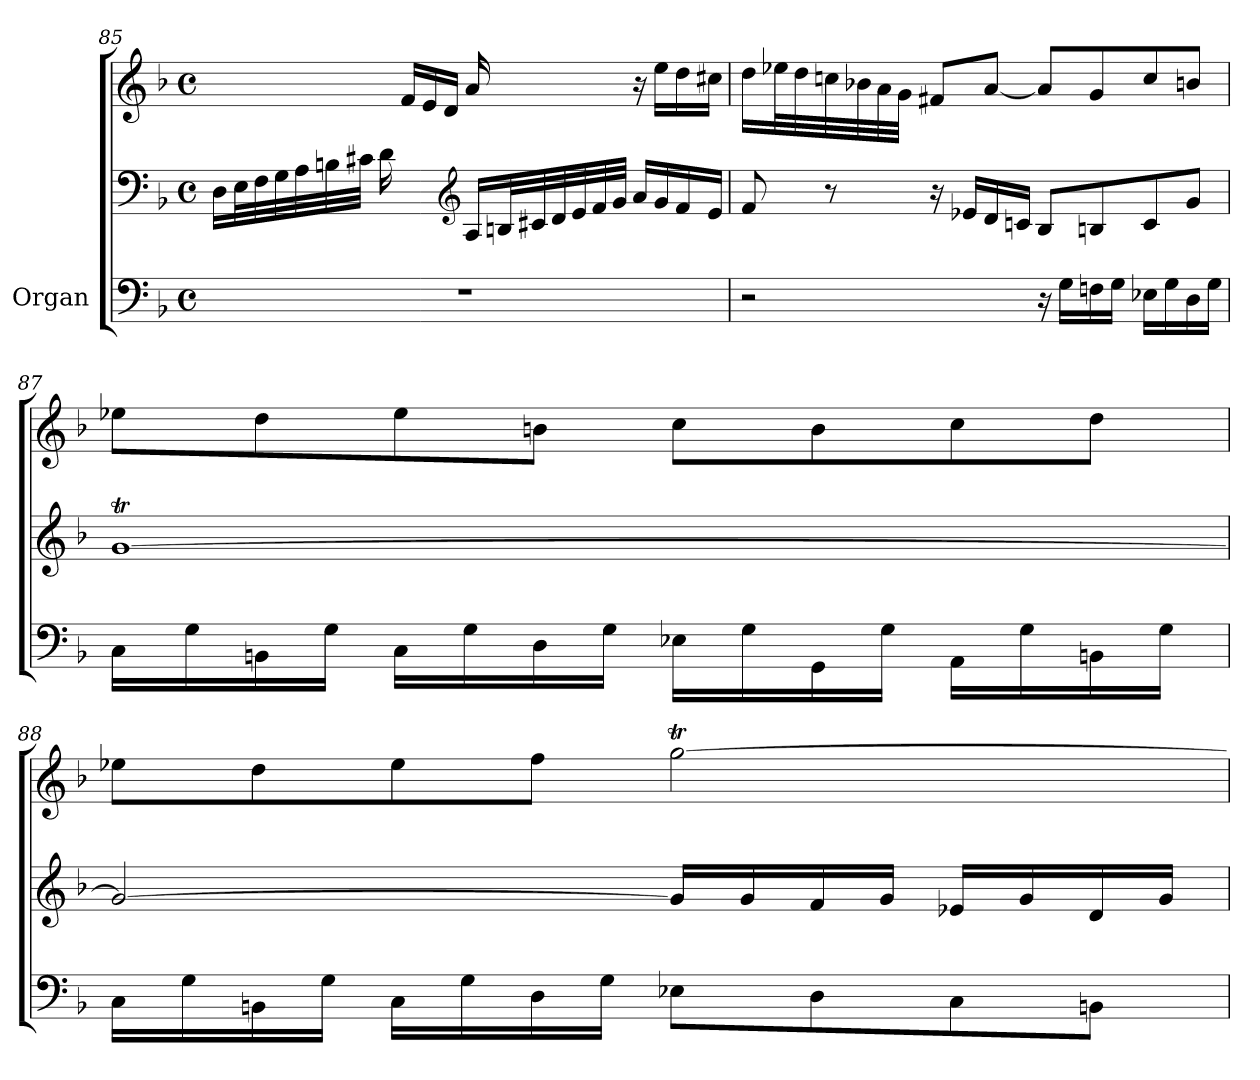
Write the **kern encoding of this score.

**kern	**kern	**kern
*part1	*part1	*part1
*staff3	*staff2	*staff1
*I"Organ	*	*
!!LO:LB:g=z
*clefF4	*clefF4	*clefG2
*k[b-]	*k[b-]	*k[b-]
*M4/4	*M4/4	*M4/4
*met(c)	*met(c)	*met(c)
=85	=85	=85
1r	16D\LL	4ryy
.	32E\L	.
.	32F\	.
.	32G\	.
.	32A\	.
.	32Bn\	.
.	32c#X\JJJ	.
.	16d\	16ryy
.	8.ryy	16f/LL
.	.	16e/
.	.	16d/JJ
*	*clefG2	*
.	16A/LL	16a/
.	32Bn/L	8.ryy
.	32c#X/	.
.	32d/	.
.	32e/	.
.	32f/	.
.	32g/JJJ	.
.	16a/LL	16r
.	16g/	16ee\LL
.	16f/	16dd\
.	16e/JJ	16cc#X\JJ
=86	=86	=86
2r	8f/	16dd\LL
.	.	32ee-X\L
.	.	32dd\
.	8r	32ccn\
.	.	32b-X\
.	.	32a\
.	.	32g\JJJ
.	16r	8f#X/L
.	16e-X/LL	.
.	16d/	[8a/J
.	16cn/JJ	.
16r	8B-/L	8a/L]
16G\LL	.	.
16Fn\	8Bn/	8g/
16G\JJ	.	.
16E-X\LL	8c/	8cc/
16G\	.	.
16D\	8g/J	8bn/J
16G\JJ	.	.
!!LO:PB:g=z
=87	=87	=87
*	*^	*
16C\LL	[1gT	64a!yy	8ee-X\L
.	.	64g!yy	.
.	.	64a!yy	.
.	.	64g!yy	.
16G\	.	64a!yy	.
.	.	64g!yy	.
.	.	64a!yy	.
.	.	64g!yy	.
16BBn\	.	64a!yy	8dd\
.	.	64g!yy	.
.	.	64a!yy	.
.	.	64g!yy	.
16G\JJ	.	64a!yy	.
.	.	64g!yy	.
.	.	64a!yy	.
.	.	64g!yy	.
16C\LL	.	64a!yy	8ee-\
.	.	64g!yy	.
.	.	64a!yy	.
.	.	64g!yy	.
16G\	.	64a!yy	.
.	.	64g!yy	.
.	.	64a!yy	.
.	.	64g!yy	.
16D\	.	64a!yy	8bn\J
.	.	64g!yy	.
.	.	64a!yy	.
.	.	64g!yy	.
16G\JJ	.	64a!yy	.
.	.	64g!yy	.
.	.	64a!yy	.
.	.	64g!yy	.
16E-X\LL	.	64a!yy	8cc\L
.	.	64g!yy	.
.	.	64a!yy	.
.	.	64g!yy	.
16G\	.	64a!yy	.
.	.	64g!yy	.
.	.	64a!yy	.
.	.	64g!yy	.
16GG\	.	64a!yy	8b\
.	.	64g!yy	.
.	.	64a!yy	.
.	.	64g!yy	.
16G\JJ	.	64a!yy	.
.	.	64g!yy	.
.	.	64a!yy	.
.	.	64g!yy	.
16AA\LL	.	64a!yy	8cc\
.	.	64g!yy	.
.	.	64a!yy	.
.	.	64g!yy	.
16G\	.	64a!yy	.
.	.	64g!yy	.
.	.	64a!yy	.
.	.	64g!yy	.
16BBn\	.	64a!yy	8dd\J
.	.	64g!yy	.
.	.	64a!yy	.
.	.	64g!yy	.
16G\JJ	.	64a!yy	.
.	.	64g!yy	.
.	.	64a!yy	.
.	.	64g!yy	.
=88	=88	=88	=88
*	*	*	*^
16C\LL	2g/_	64a!yy	8ee-X\L	2ryy
.	.	64g!yy	.	.
.	.	64a!yy	.	.
.	.	64g!yy	.	.
16G\	.	64a!yy	.	.
.	.	64g!yy	.	.
.	.	64a!yy	.	.
.	.	64g!yy	.	.
16BBn\	.	64a!yy	8dd\	.
.	.	64g!yy	.	.
.	.	64a!yy	.	.
.	.	64g!yy	.	.
16G\JJ	.	64a!yy	.	.
.	.	64g!yy	.	.
.	.	64a!yy	.	.
.	.	64g!yy	.	.
16C\LL	.	64a!yy	8ee-\	.
.	.	64g!yy	.	.
.	.	64a!yy	.	.
.	.	64g!yy	.	.
16G\	.	64a!yy	.	.
.	.	64g!yy	.	.
.	.	64a!yy	.	.
.	.	64g!yy	.	.
16D\	.	64a!yy	8ff\J	.
.	.	64g!yy	.	.
.	.	64a!yy	.	.
.	.	64g!yy	.	.
16G\JJ	.	64a!yy	.	.
.	.	64g!yy	.	.
.	.	64a!yy	.	.
.	.	[64g!yy	.	.
8E-X\L	16g/LL]	16g!yy]	[2ggT\	64aa!yy
.	.	.	.	64gg!yy
.	.	.	.	64aa!yy
.	.	.	.	64gg!yy
.	16g/	4..ryy	.	64aa!yy
.	.	.	.	64gg!yy
.	.	.	.	64aa!yy
.	.	.	.	64gg!yy
8D\	16f/	.	.	64aa!yy
.	.	.	.	64gg!yy
.	.	.	.	64aa!yy
.	.	.	.	64gg!yy
.	16g/JJ	.	.	64aa!yy
.	.	.	.	64gg!yy
.	.	.	.	64aa!yy
.	.	.	.	64gg!yy
8C\	16e-X/LL	.	.	64aa!yy
.	.	.	.	64gg!yy
.	.	.	.	64aa!yy
.	.	.	.	64gg!yy
.	16g/	.	.	64aa!yy
.	.	.	.	64gg!yy
.	.	.	.	64aa!yy
.	.	.	.	64gg!yy
8BBn\J	16d/	.	.	64aa!yy
.	.	.	.	64gg!yy
.	.	.	.	64aa!yy
.	.	.	.	64gg!yy
.	16g/JJ	.	.	64aa!yy
.	.	.	.	64gg!yy
.	.	.	.	64aa!yy
.	.	.	.	64gg!yy
*	*v	*v	*	*
*	*	*v	*v
=	=	=
*-	*-	*-
